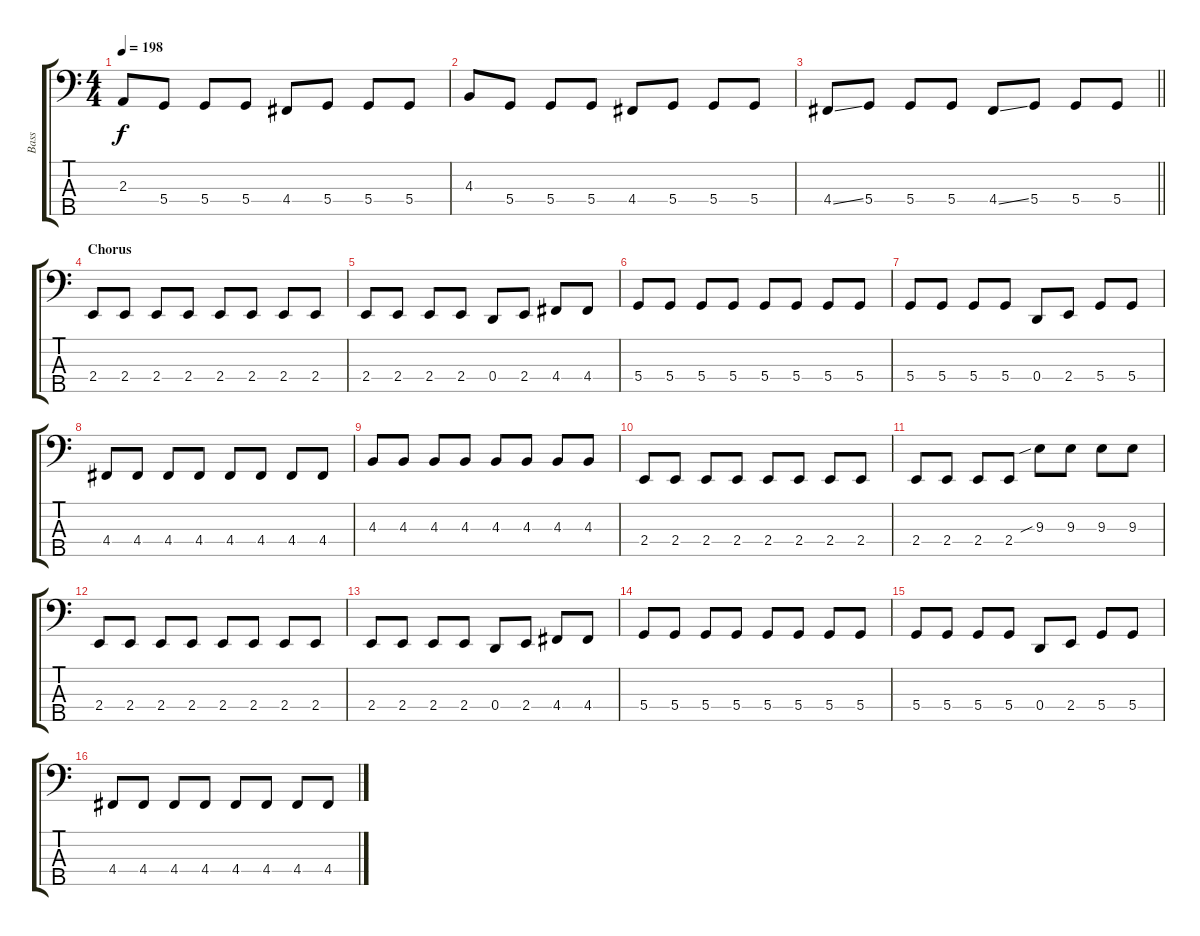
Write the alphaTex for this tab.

\track ("Bass" "Bass") {instrument electricbasspick}
\staff {score tabs}
\tuning (F2 C2 G1 D1 A0) {hide}
\ts (4 4)
\tempo 198
\clef f4
\ks c
2.3.8{dy f} 5.4.8 5.4.8 5.4.8 4.4.8 5.4.8 5.4.8 5.4.8 |
4.3.8 5.4.8 5.4.8 5.4.8 4.4.8 5.4.8 5.4.8 5.4.8 |
\barLineRight lightlight
4.4{ss}.8 5.4.8 5.4.8 5.4.8 4.4{ss}.8 5.4.8 5.4.8 5.4.8 |
\section ("" "Chorus")
2.4.8 2.4.8 2.4.8 2.4.8 2.4.8 2.4.8 2.4.8 2.4.8 |
2.4.8 2.4.8 2.4.8 2.4.8 0.4.8 2.4.8 4.4.8 4.4.8 |
5.4.8 5.4.8 5.4.8 5.4.8 5.4.8 5.4.8 5.4.8 5.4.8 |
5.4.8 5.4.8 5.4.8 5.4.8 0.4.8 2.4.8 5.4.8 5.4.8 |
4.4.8 4.4.8 4.4.8 4.4.8 4.4.8 4.4.8 4.4.8 4.4.8 |
4.3.8 4.3.8 4.3.8 4.3.8 4.3.8 4.3.8 4.3.8 4.3.8 |
2.4.8 2.4.8 2.4.8 2.4.8 2.4.8 2.4.8 2.4.8 2.4.8 |
2.4.8 2.4.8 2.4.8 2.4.8 9.3{sib}.8 9.3.8 9.3.8 9.3.8 |
2.4.8 2.4.8 2.4.8 2.4.8 2.4.8 2.4.8 2.4.8 2.4.8 |
2.4.8 2.4.8 2.4.8 2.4.8 0.4.8 2.4.8 4.4.8 4.4.8 |
5.4.8 5.4.8 5.4.8 5.4.8 5.4.8 5.4.8 5.4.8 5.4.8 |
5.4.8 5.4.8 5.4.8 5.4.8 0.4.8 2.4.8 5.4.8 5.4.8 |
4.4.8 4.4.8 4.4.8 4.4.8 4.4.8 4.4.8 4.4.8 4.4.8
